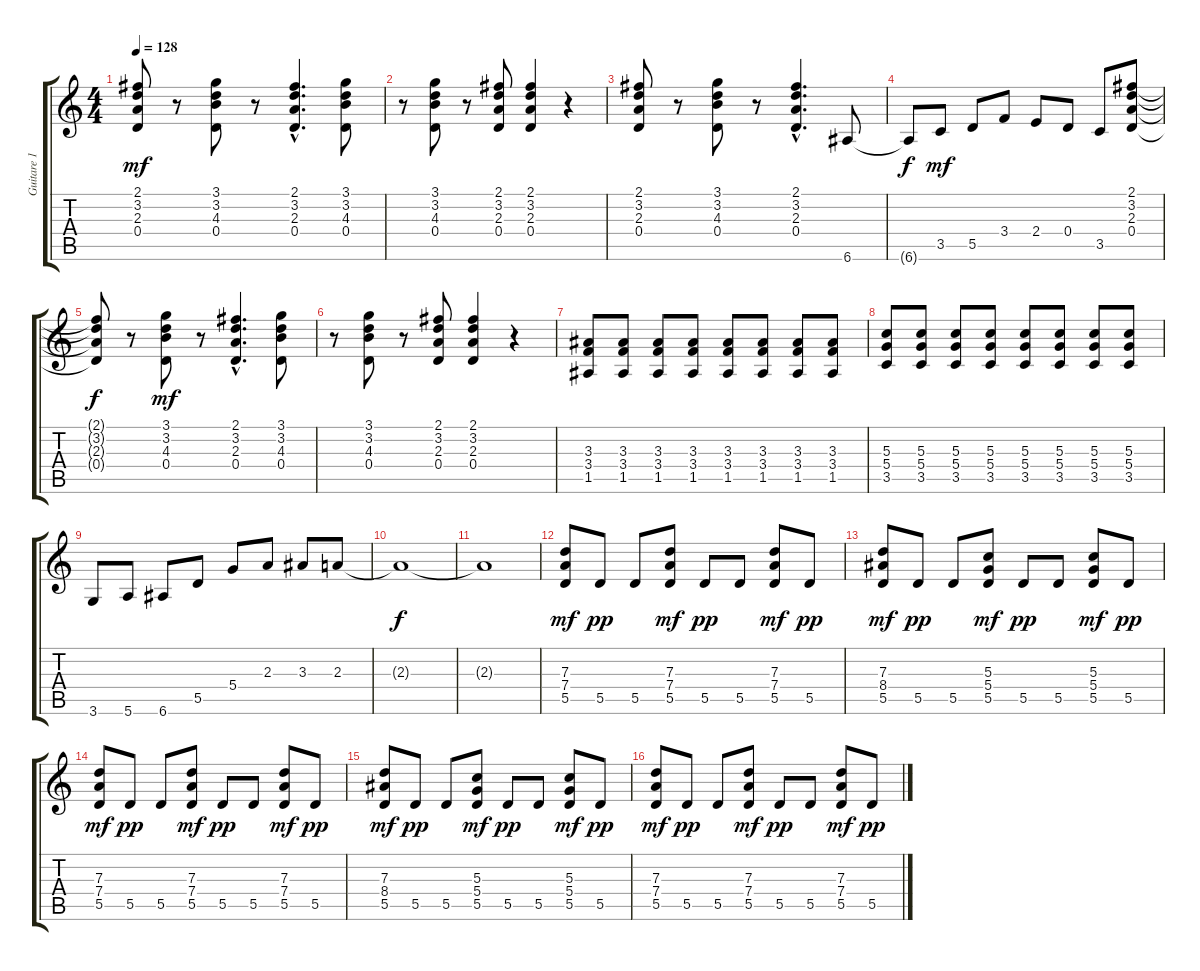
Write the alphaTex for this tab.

\track ("Guitare 1" "Guitare 1") {instrument distortionguitar}
\staff {score tabs}
\tuning (E4 B3 G3 D3 A2 E2) {hide}
\ts (4 4)
\tempo 128
\clef g2
\ks c
(2.1 3.2 2.3 0.4).8{dy mf} r.8 (3.1 3.2 4.3 0.4).8 r.8 (2.1{hac} 3.2{hac} 2.3{hac} 0.4{hac}).4{d} (3.1 3.2 4.3 0.4).8 |
r.8 (3.1 3.2 4.3 0.4).8 r.8 (2.1 3.2 2.3 0.4).8 (2.1 3.2 2.3 0.4).4 r.4 |
(2.1 3.2 2.3 0.4).8 r.8 (3.1 3.2 4.3 0.4).8 r.8 (2.1{hac} 3.2{hac} 2.3{hac} 0.4{hac}).4{d} 6.6.8 |
6.6{t}.8{dy f} 3.5.8{dy mf} 5.5.8 3.4.8 2.4.8 0.4.8 3.5.8 (2.1 3.2 2.3 0.4).8 |
(2.1{t} 3.2{t} 2.3{t} 0.4{t}).8{dy f} r.8 (3.1 3.2 4.3 0.4).8{dy mf} r.8 (2.1{hac} 3.2{hac} 2.3{hac} 0.4{hac}).4{d} (3.1 3.2 4.3 0.4).8 |
r.8 (3.1 3.2 4.3 0.4).8 r.8 (2.1 3.2 2.3 0.4).8 (2.1 3.2 2.3 0.4).4 r.4 |
(3.3 3.4 1.5).8 (3.3 3.4 1.5).8 (3.3 3.4 1.5).8 (3.3 3.4 1.5).8 (3.3 3.4 1.5).8 (3.3 3.4 1.5).8 (3.3 3.4 1.5).8 (3.3 3.4 1.5).8 |
(5.3 5.4 3.5).8 (5.3 5.4 3.5).8 (5.3 5.4 3.5).8 (5.3 5.4 3.5).8 (5.3 5.4 3.5).8 (5.3 5.4 3.5).8 (5.3 5.4 3.5).8 (5.3 5.4 3.5).8 |
3.6.8 5.6.8 6.6.8 5.5.8 5.4.8 2.3.8 3.3.8 2.3.8 |
2.3{t}.1{dy f} |
2.3{t}.1 |
(7.3 7.4 5.5).8{dy mf} 5.5.8{dy pp} 5.5.8 (7.3 7.4 5.5).8{dy mf} 5.5.8{dy pp} 5.5.8 (7.3 7.4 5.5).8{dy mf} 5.5.8{dy pp} |
(7.3 8.4 5.5).8{dy mf} 5.5.8{dy pp} 5.5.8 (5.3 5.4 5.5).8{dy mf} 5.5.8{dy pp} 5.5.8 (5.3 5.4 5.5).8{dy mf} 5.5.8{dy pp} |
(7.3 7.4 5.5).8{dy mf} 5.5.8{dy pp} 5.5.8 (7.3 7.4 5.5).8{dy mf} 5.5.8{dy pp} 5.5.8 (7.3 7.4 5.5).8{dy mf} 5.5.8{dy pp} |
(7.3 8.4 5.5).8{dy mf} 5.5.8{dy pp} 5.5.8 (5.3 5.4 5.5).8{dy mf} 5.5.8{dy pp} 5.5.8 (5.3 5.4 5.5).8{dy mf} 5.5.8{dy pp} |
(7.3 7.4 5.5).8{dy mf} 5.5.8{dy pp} 5.5.8 (7.3 7.4 5.5).8{dy mf} 5.5.8{dy pp} 5.5.8 (7.3 7.4 5.5).8{dy mf} 5.5.8{dy pp}
